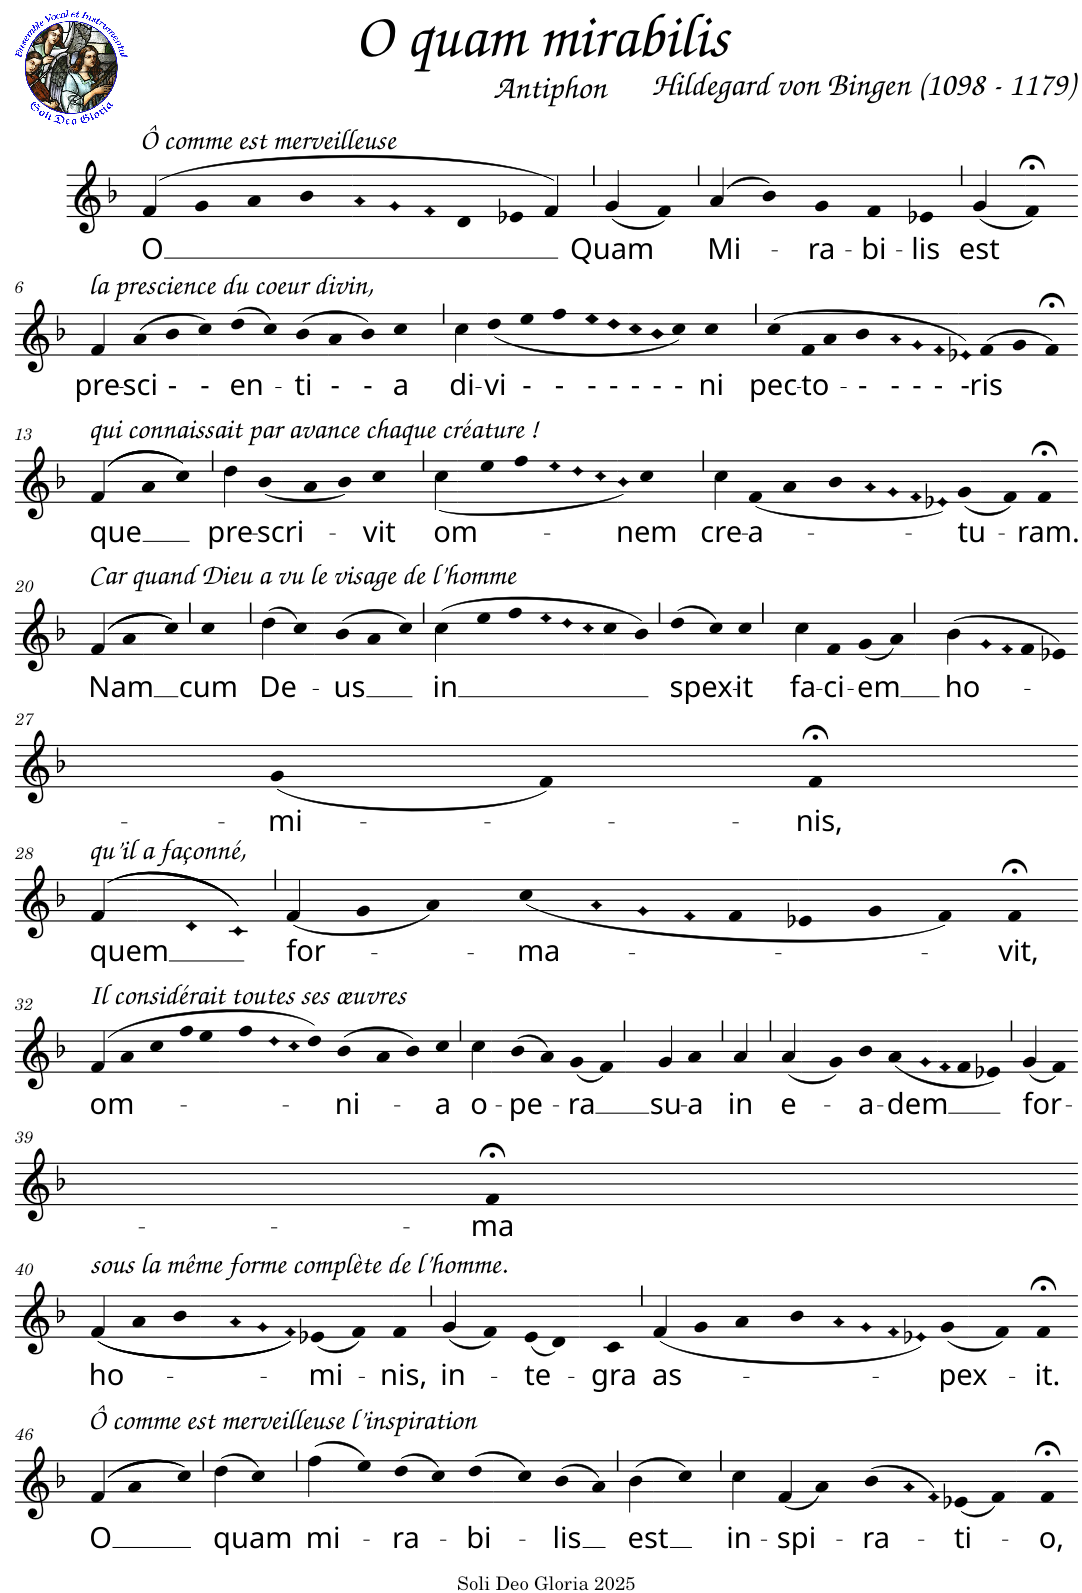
**kern	**text
*part1	*part1
*staff1	*staff1
*I"Soprano	*
*I'S.	*
*clefG2	*
*k[b-]	*
*M4/4	*
=1	=1
!LO:TX:a:t=Ô comme est merveilleuse	!
!	!LO:LY:b
(4f/	O
4g	.
4a	.
4b-	.
=2-	=2-
8aL	.
8gJ	.
8f	.
4d	.
8e-X	.
4fZ/)	.
=3-	=3-
!	!LO:LY:b
(4g/	Quam
4fZ)	.
!	!LO:LY:b
(4a/	Mi-
4b-)	.
=4-	=4-
!	!LO:LY:b
4g	-ra-
!	!LO:LY:b
4f	-bi-
!	!LO:LY:b
4e-XZ	-lis
!	!LO:LY:b
(4g/	est
=5-	=5-
4f;<)	.
!!LO:LB:g=z
=6-	=6-
!LO:TX:a:t=la prescience du coeur divin,	!
!	!LO:LY:b
4f/	pre-
!	!LO:LY:b
(4a	-sci
!	!LO:LY:b
4b-	-
=7-	=7-
!	!LO:LY:b
4cc)	-
!	!LO:LY:b
(4dd	en-
4cc)	.
!	!LO:LY:b
(4b-	-ti
=8-	=8-
!	!LO:LY:b
4a	-
!	!LO:LY:b
4b-)	-
!	!LO:LY:b
4ccZ	a
!	!LO:LY:b
4cc\	di-
=9-	=9-
!	!LO:LY:b
(<4dd	-vi
!	!LO:LY:b
4ee	-
!	!LO:LY:b
4ff	-
!LO:N:head=diamond	!LO:LY:b
8eeL	-
!LO:N:head=diamond	!LO:LY:b
8ddJ	-
=10-	=10-
!LO:N:head=diamond	!LO:LY:b
8ccL	-
!LO:N:head=diamond	!LO:LY:b
8b-J	-
!	!LO:LY:b
4cc)	-
!	!LO:LY:b
4ccZ	ni
!	!LO:LY:b
(4cc	pec-
=11-	=11-
!	!LO:LY:b
8f	-to-
4a	.
!	!LO:LY:b
4b-	--
!	!LO:LY:b
8a	-
!	!LO:LY:b
8gL	-
!	!LO:LY:b
8fJ	-
=12-	=12-
!	!LO:LY:b
8e-X)	-
!	!LO:LY:b
(>4f	ris
4g	.
4f;<)	.
!!LO:LB:g=z
=13-	=13-
!LO:TX:a:t=qui connaissait par avance chaque créature !	!
!	!LO:LY:b
(([8f/	que
=14-	=14-
8f/]	.
4a	.
4ccZ))	.
!	!LO:LY:b
4dd\	pre-
!	!LO:LY:b
(<[8b-	-scri-
=15-	=15-
8b-]	.
4a	.
4b-)	.
!	!LO:LY:b
4ccZ	-vit
!	!LO:LY:b
(<[8cc\	om-
=16-	=16-
8cc\]	.
4ee	.
4ff	.
8ee	.
8ddL	.
8ccJ	.
=17-	=17-
8b-)	.
!	!LO:LY:b
4ccZ	-nem
!	!LO:LY:b
4cc\	cre-
!	!LO:LY:b
(<4f	-a-
[8a	.
=18-	=18-
8a]	.
4b-	.
8a	.
8gL	.
8fJ	.
8e-XL)	.
!	!LO:LY:b
([8gJ	-tu-
=19-	=19-
8g]	.
4f)	.
!	!LO:LY:b
4f;<	-ram.
!!LO:LB:g=z
=20-	=20-
!LO:TX:a:t=Car quand Dieu a vu le visage de l’homme	!
!	!LO:LY:b
((4f/	Nam
[8a	.
=21-	=21-
8a]	.
4ccZ))	.
!	!LO:LY:b
4ccZ	cum
!	!LO:LY:b
(4dd\	De-
[8cc)	.
=22-	=22-
8cc]	.
!	!LO:LY:b
(4b-	-us
4a	.
4ccZ)	.
!	!LO:LY:b
([8cc\	in
=23-	=23-
8cc\]	.
4ee	.
4ff	.
8ee	.
8ddL	.
8ccJ	.
=24-	=24-
4cc	.
4b-Z)	.
!	!LO:LY:b
(4dd	spex-
8ccL)	.
!	!LO:LY:b
[8ccZJ	-it
=25-	=25-
8cc]	.
!	!LO:LY:b
4cc\	fa-
!	!LO:LY:b
4f	-ci-
!	!LO:LY:b
(4g	-em
[8aZ)	.
=26-	=26-
8a]	.
!	!LO:LY:b
(4b-\	ho-
8g	.
8f	.
4f	.
[8e-X)	.
!!LO:LB:g=z
=27-	=27-
8e-!]	.
!	!LO:LY:b
(4g	-mi-
4f)	.
!	!LO:LY:b
4f;<	-nis,
!!LO:LB:g=z
=28-	=28-
!LO:TX:a:t=qu’il a façonné,	!
!	!LO:LY:b
(>(>[8f/	quem
=29-	=29-
8f/L]	.
8dJ	.
8cZ))	.
!	!LO:LY:b
(4f/	for-
4g	.
[8a)	.
=30-	=30-
8a]	.
!	!LO:LY:b
(<4cc	-ma-
8a	.
8gL	.
8fJ	.
4f	.
=31-	=31-
4e-X	.
4g	.
4f)	.
!	!LO:LY:b
4f;<	-vit,
!!LO:LB:g=z
=32-	=32-
!LO:TX:a:t=Il considérait toutes ses œuvres	!
!	!LO:LY:b
(4f/	om-
4a	.
4cc	.
8ffL	.
[8eeJ	.
=33-	=33-
8ee]	.
4ff	.
8dd	.
8cc	.
4dd)	.
!	!LO:LY:b
([8b-	-ni-
=34-	=34-
8b-]	.
4a	.
4b-)	.
!	!LO:LY:b
4ccZ	-a
!	!LO:LY:b
[8cc\	o-
=35-	=35-
8cc\]	.
!	!LO:LY:b
(4b-	-pe-
4a)	.
!	!LO:LY:b
(4g	-ra
[8fZ)	.
=36-	=36-
8f]	.
!	!LO:LY:b
4g/	su-
!	!LO:LY:b
4aZ	-a
!	!LO:LY:b
4aZ/	in
!	!LO:LY:b
([8a/	e-
=37-	=37-
8a/]	.
4g)	.
!	!LO:LY:b
4b-	-a-
!	!LO:LY:b
(4a	-dem
8g	.
=38-	=38-
8f	.
4f	.
4e-XZ)	.
!	!LO:LY:b
(4g/	for-
[8f)	.
!!LO:LB:g=z
=39-	=39-
8f]	.
!	!LO:LY:b
4f;<	-ma
!!LO:LB:g=z
=40-	=40-
!LO:TX:a:t=sous la même forme complète de l’homme.	!
!	!LO:LY:b
(<(<4f/	ho-
4a	.
[8b-	.
=41-	=41-
8b-L]	.
8aJ	.
8gL	.
8fJ))	.
!	!LO:LY:b
(4e-X	-mi-
4f)	.
=42-	=42-
!	!LO:LY:b
4fZ	-nis,
!	!LO:LY:b
(4g/	in-
4f)	.
!	!LO:LY:b
(8eL	-te-
[8dJ)	.
=43-	=43-
8d]	.
!	!LO:LY:b
4cZ	-gra
!	!LO:LY:b
(<4f/	as-
4g	.
[8a	.
=44-	=44-
8a]	.
4b-	.
8a	.
8gL	.
8fJ	.
8e-XL)	.
!	!LO:LY:b
([8gJ	-pex-
=45-	=45-
8g]	.
4f)	.
!	!LO:LY:b
4f;<	-it.
!!LO:LB:g=z
=46-	=46-
!LO:TX:a:t=Ô comme est merveilleuse l’inspiration	!
!	!LO:LY:b
((4f/	O
[8a	.
=47-	=47-
8a]	.
4ccZ))	.
!	!LO:LY:b
(4dd\	quam
4ccZ)	.
!	!LO:LY:b
([8ff\	mi-
=48-	=48-
8ff\]	.
4ee)	.
!	!LO:LY:b
(4dd	-ra-
4cc)	.
!	!LO:LY:b
([8dd	-bi-
=49-	=49-
8dd]	.
4cc)	.
!	!LO:LY:b
(4b-	-lis
4aZ)	.
!	!LO:LY:b
([8b-\	est
=50-	=50-
8b-\]	.
4ccZ)	.
!	!LO:LY:b
4cc\	in-
!	!LO:LY:b
(4f/	-spi-
[8a)	.
=51-	=51-
8a]	.
!	!LO:LY:b
(4b-	-ra-
8a	.
8f)	.
!	!LO:LY:b
(4e-X	-ti-
[8f)	.
=52-	=52-
8f]	.
!	!LO:LY:b
4f;<	-o,
=-	=-
*-	*-
